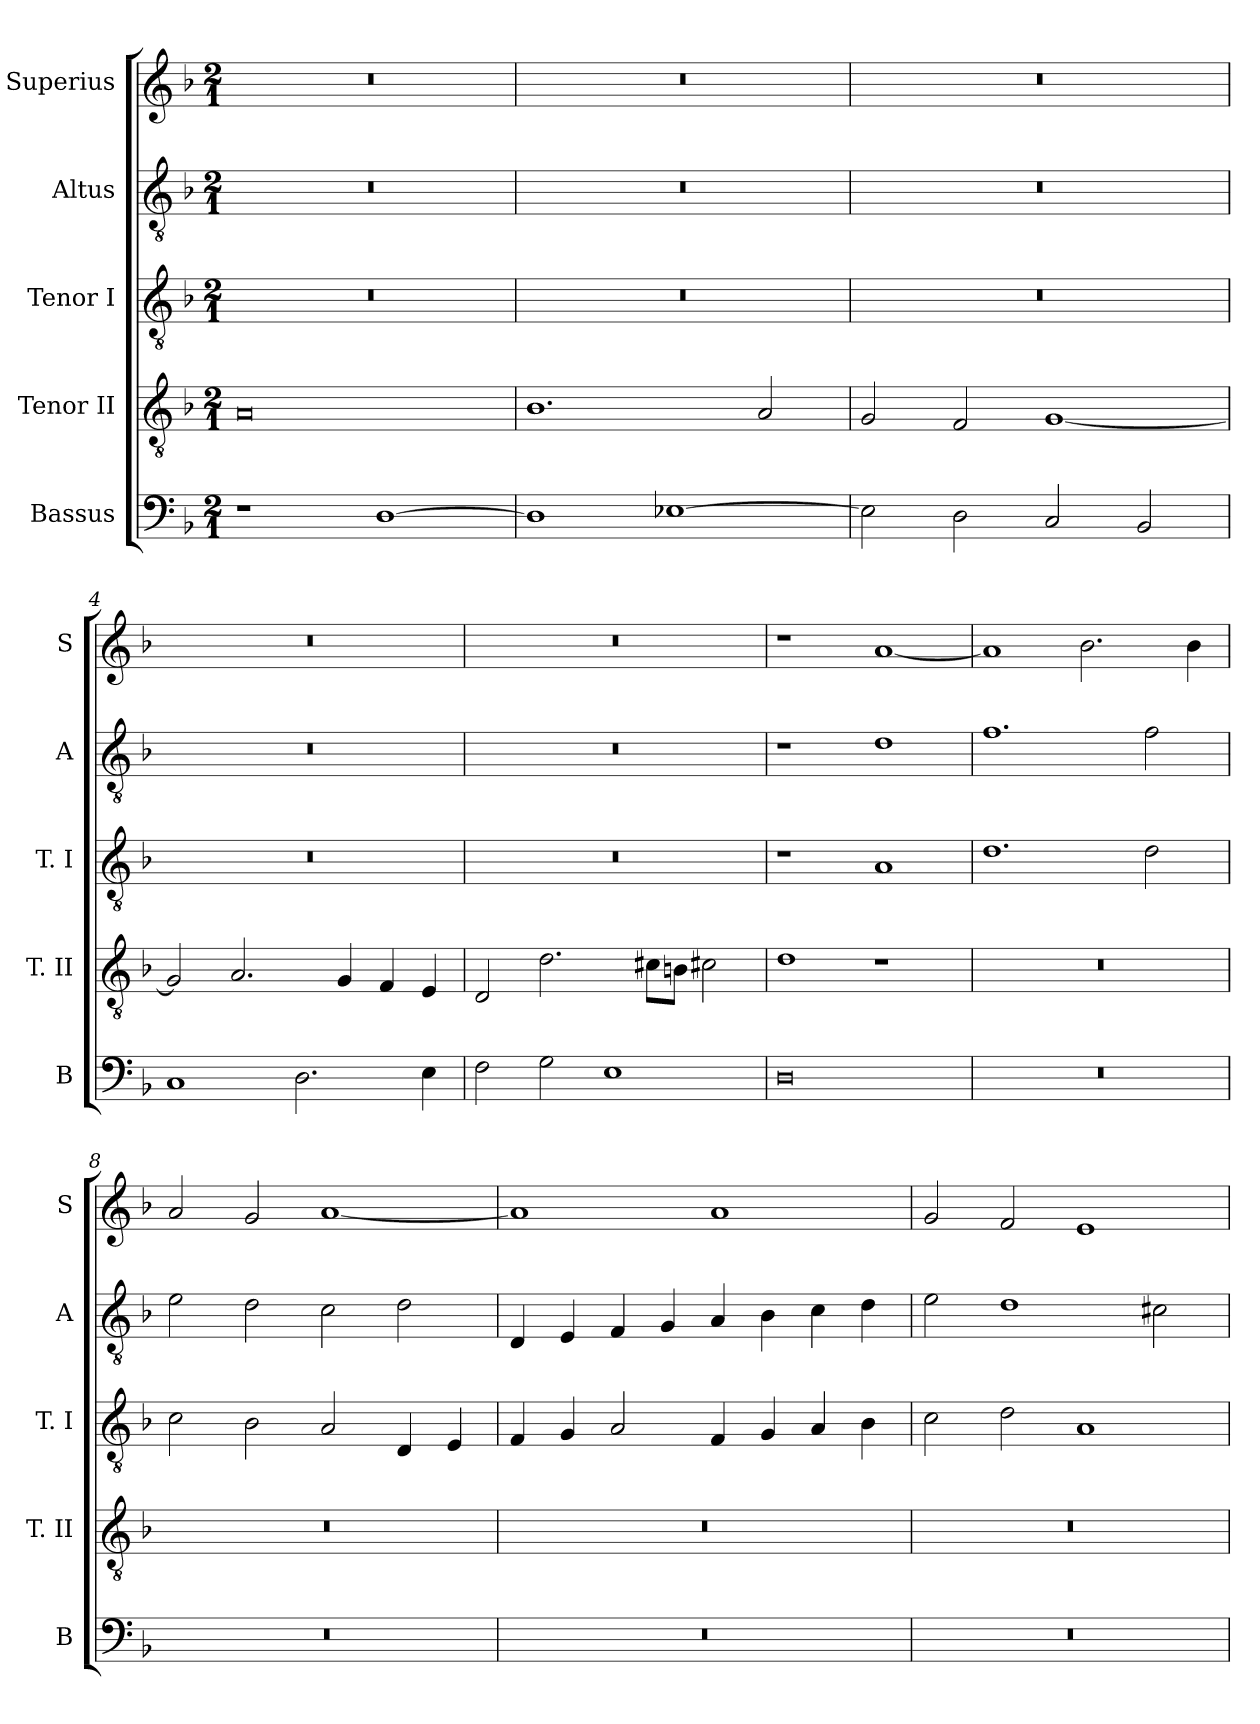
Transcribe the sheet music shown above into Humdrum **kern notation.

**kern	**kern	**kern	**kern	**kern
*part5	*part4	*part3	*part2	*part1
*staff5	*staff4	*staff3	*staff2	*staff1
*I"Bassus	*I"Tenor II	*I"Tenor I	*I"Altus	*I"Superius
*I'B	*I'T. II	*I'T. I	*I'A	*I'S
*clefF4	*clefGv2	*clefGv2	*clefGv2	*clefG2
*k[b-]	*k[b-]	*k[b-]	*k[b-]	*k[b-]
*F:	*F:	*F:	*F:	*F:
*M2/1	*M2/1	*M2/1	*M2/1	*M2/1
=1	=1	=1	=1	=1
1r	0A	0r	0r	0r
[1D	.	.	.	.
=2	=2	=2	=2	=2
1D]	1.B-	0r	0r	0r
[1E-X	.	.	.	.
.	2A	.	.	.
=3	=3	=3	=3	=3
2E-]	2G	0r	0r	0r
2D	2F	.	.	.
2C	[1G	.	.	.
2BB-	.	.	.	.
=4	=4	=4	=4	=4
1C	2G]	0r	0r	0r
.	2.A	.	.	.
2.D	.	.	.	.
.	4G	.	.	.
.	4F	.	.	.
4E	4E	.	.	.
=5	=5	=5	=5	=5
2F	2D	0r	0r	0r
2G	2.d	.	.	.
1E	.	.	.	.
.	8c#XL	.	.	.
.	8BnJ	.	.	.
.	2c#X	.	.	.
=6	=6	=6	=6	=6
0D	1d	1r	1r	1r
.	1r	1A	1d	[1a
=7	=7	=7	=7	=7
0r	0r	1.d	1.f	1a]
.	.	.	.	2.b-
.	.	2d	2f	.
.	.	.	.	4b-
=8	=8	=8	=8	=8
0r	0r	2c	2e	2a
.	.	2B-	2d	2g
.	.	2A	2c	[1a
.	.	4D	2d	.
.	.	4E	.	.
=9	=9	=9	=9	=9
0r	0r	4F	4D	1a]
.	.	4G	4E	.
.	.	2A	4F	.
.	.	.	4G	.
.	.	4F	4A	1a
.	.	4G	4B-	.
.	.	4A	4c	.
.	.	4B-	4d	.
=10	=10	=10	=10	=10
0r	0r	2c	2e	2g
.	.	2d	1d	2f
.	.	1A	.	1e
.	.	.	2c#X	.
=	=	=	=	=
*-	*-	*-	*-	*-
